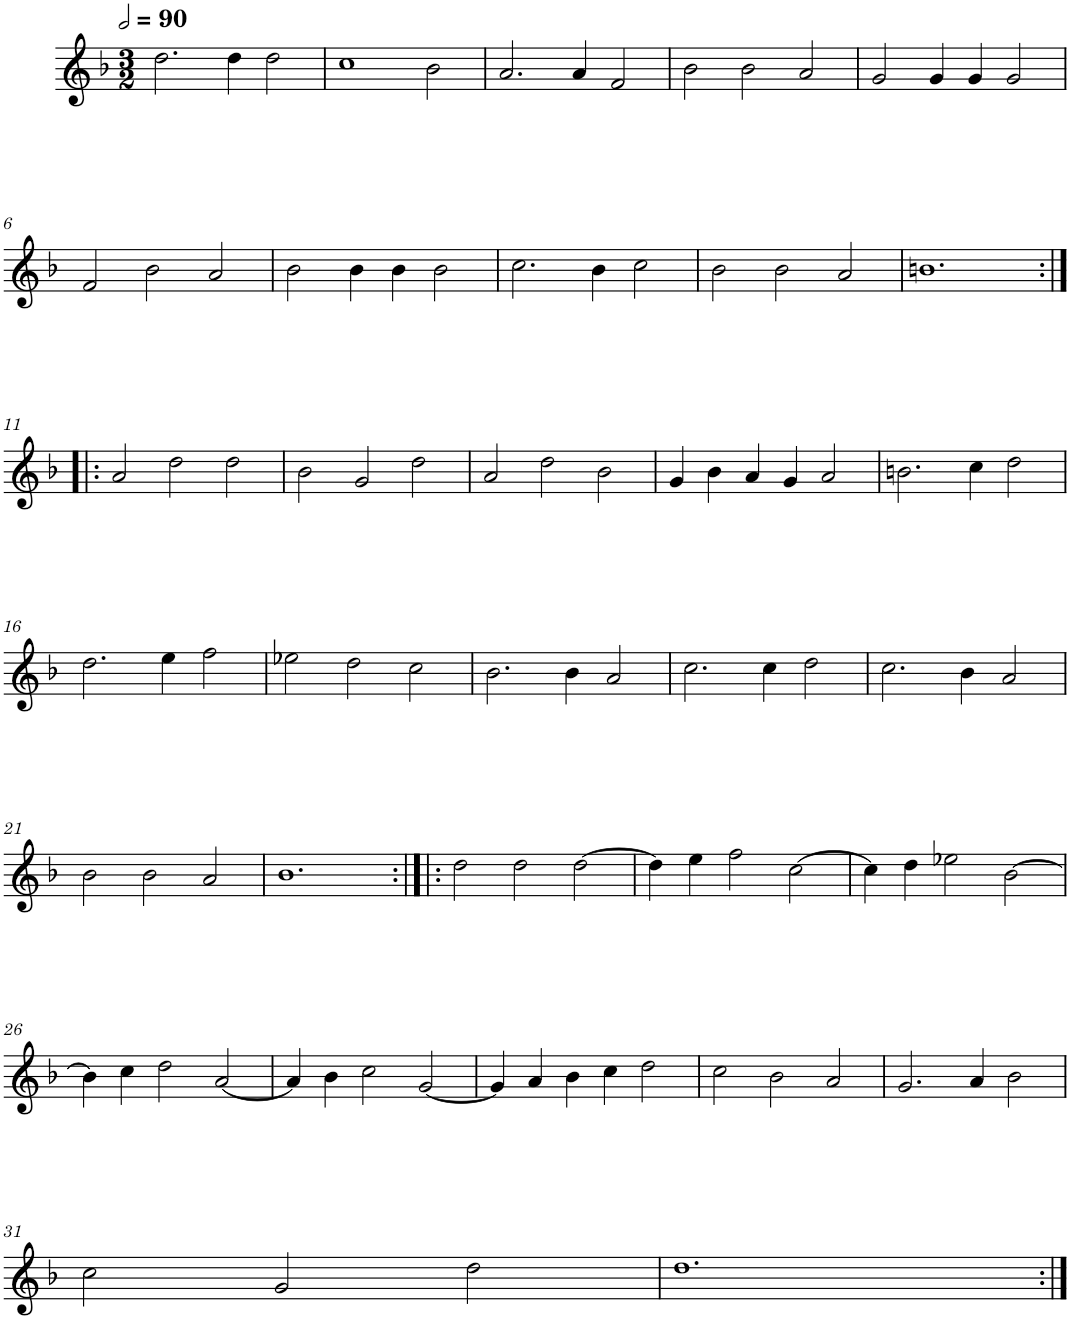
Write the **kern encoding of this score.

**kern
*part1
*staff1
*I"Six parties
*clefG2
*k[b-]
*M3/2
*MM180
=1
2.dd\
4dd\
2dd\
=2
1cc
2b-\
=3
2.a/
4a/
2f/
=4
2b-\
2b-\
2a/
=5
2g/
4g/
4g/
2g/
!!LO:LB:g=z
=6
2f/
2b-\
2a/
=7
2b-\
4b-\
4b-\
2b-\
=8
2.cc\
4b-\
2cc\
=9
2b-\
2b-\
2a/
=10
1.bn
!!LO:LB:g=z
=11:|!|:
2a/
2dd\
2dd\
=12
2b-\
2g/
2dd\
=13
2a/
2dd\
2b-\
=14
4g/
4b-\
4a/
4g/
2a/
=15
2.bn\
4cc\
2dd\
!!LO:LB:g=z
=16
2.dd\
4ee\
2ff\
=17
2ee-X\
2dd\
2cc\
=18
2.b-\
4b-\
2a/
=19
2.cc\
4cc\
2dd\
=20
2.cc\
4b-\
2a/
!!LO:LB:g=z
=21
2b-\
2b-\
2a/
=22
1.b-
=23:|!|:
2dd\
2dd\
[2dd\
=24
4dd\]
4ee\
2ff\
[2cc\
=25
4cc\]
4dd\
2ee-X\
[2b-\
!!LO:LB:g=z
=26
4b-\]
4cc\
2dd\
[2a/
=27
4a/]
4b-\
2cc\
[2g/
=28
4g/]
4a/
4b-\
4cc\
2dd\
=29
2cc\
2b-\
2a/
=30
2.g/
4a/
2b-\
!!LO:LB:g=z
=31
2cc\
2g/
2dd\
=32
1.dd
=:|!
*-
